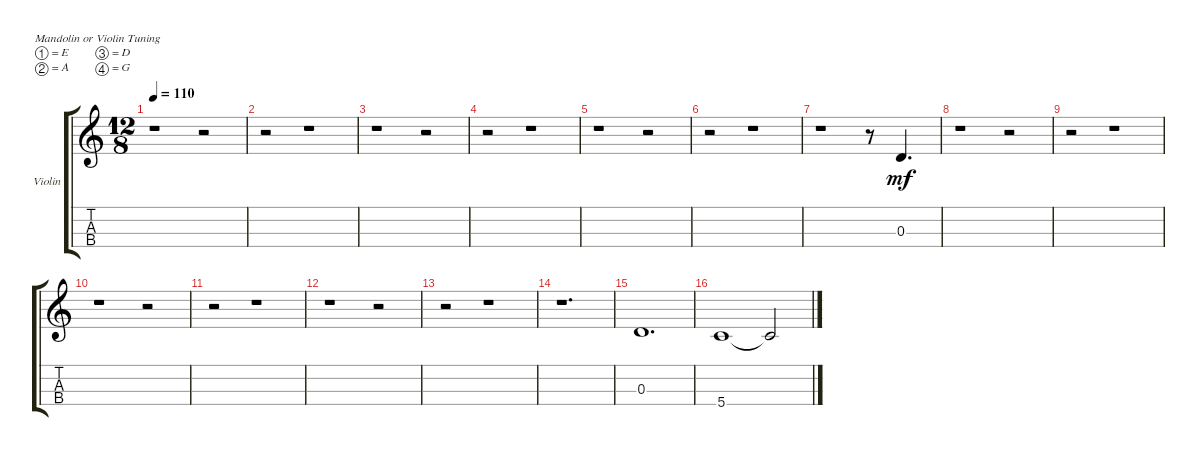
\bracketExtendMode groupsimilarinstruments
\firstSystemTrackNameOrientation horizontal
\otherSystemsTrackNameOrientation horizontal
\track ("Fiddle" "Violin") {instrument violin}
\staff {score tabs}
\tuning (E5 A4 D4 G3)
\ts (12 8)
\tempo 110
\clef g2
\ks c
r.1{dy mf} r.2 |
r.2 r.1 |
r.1 r.2 |
r.2 r.1 |
r.1 r.2 |
r.2 r.1 |
r.1 r.8 0.3.4{d} |
r.1 r.2 |
r.2 r.1 |
r.1 r.2 |
r.2 r.1 |
r.1 r.2 |
r.2 r.1 |
r.1{d} |
0.3.1{d} |
5.4.1 5.4{t}.2
